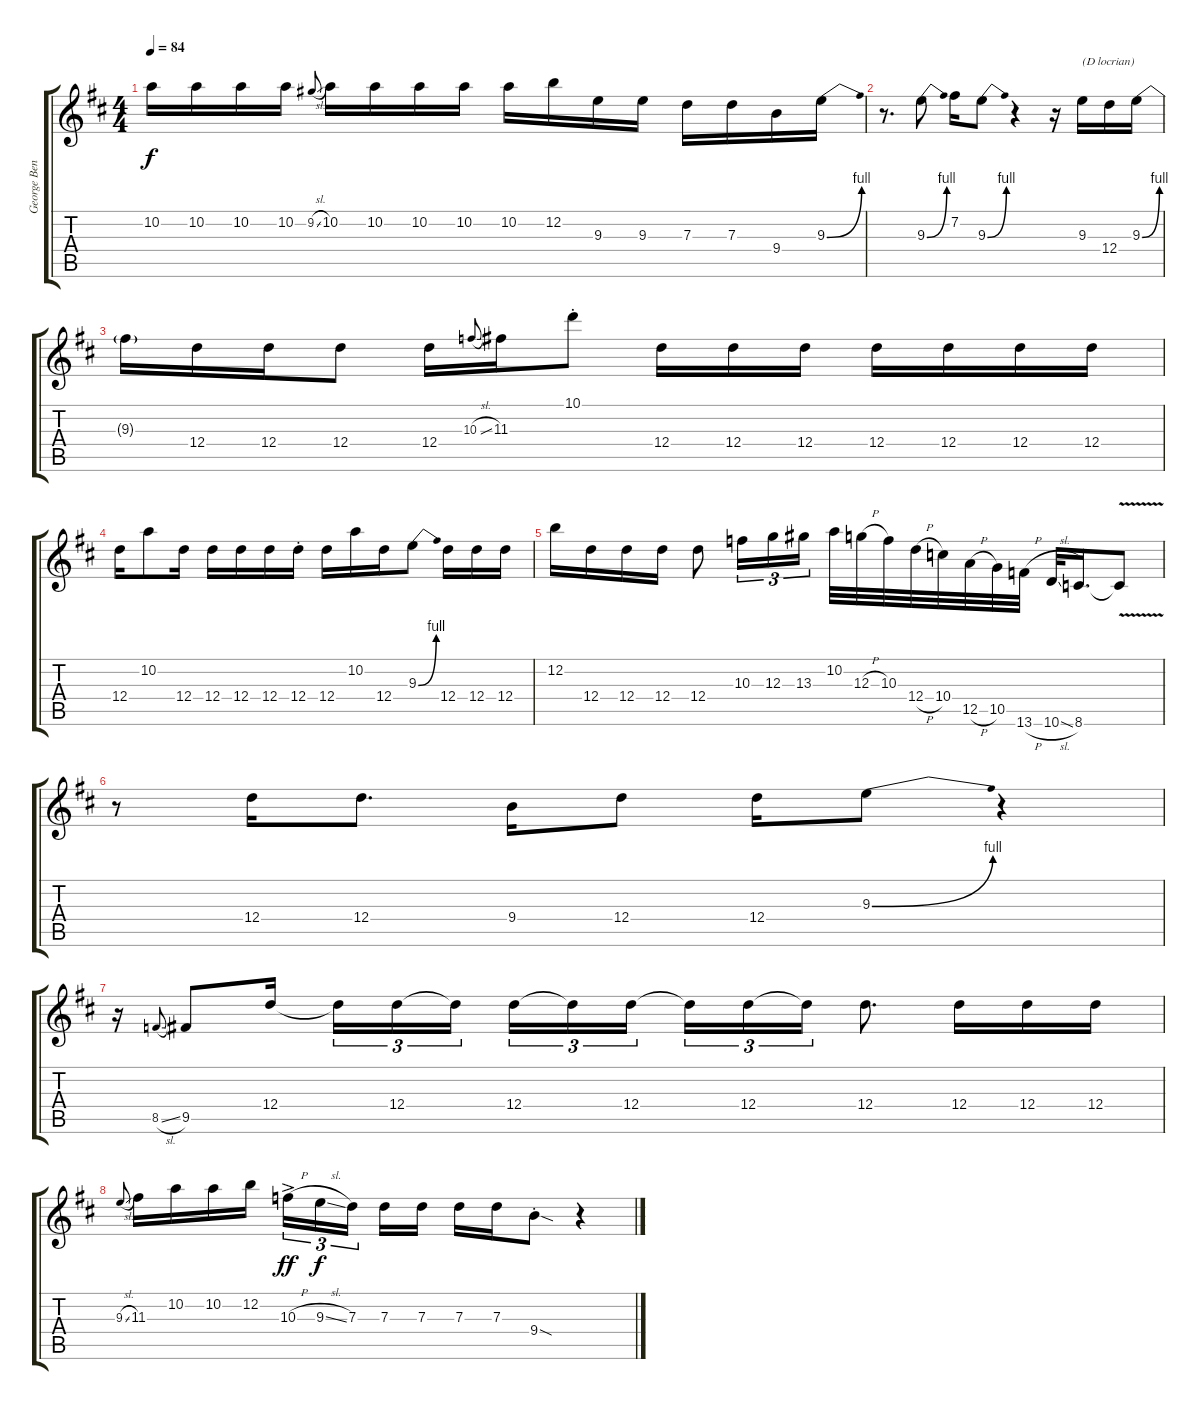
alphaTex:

\track ("George Benson" "George Ben") {instrument electricguitarjazz}
\staff {score tabs}
\tuning (E4 B3 G3 D3 A2 E2) {hide}
\ts (4 4)
\tempo 84
\clef g2
\ks d
10.2.16{dy f} 10.2.16 10.2.16 10.2.16 9.2{sl}.8{gr onbeat} 10.2.16 10.2.16 10.2.16 10.2.16 10.2.16 12.2.16 9.3.16 9.3.16 7.3.16 7.3.16 9.4.16 9.3{be (bend 0 0 60 4)}.16 |
r.8{d} 9.3{be (bend 0 0 60 4)}.8 7.2.16 9.3{be (bend 0 0 60 4)}.8 r.4 r.16 9.3.16{txt "(D locrian)"} 12.4.16 9.3{be (bend 0 0 60 4)}.16 |
9.3{t}.16 12.4.16 12.4.16 12.4.8 12.4.16 10.3{sl}.8{gr onbeat} 11.3.16 10.1{st}.8 12.4.16 12.4.16 12.4.16 12.4.16 12.4.16 12.4.16 12.4.16 |
12.4.16 10.2.8 12.4.16 12.4.16 12.4.16 12.4.16 12.4{st}.16 12.4.16 10.2.16 12.4.16 9.3{be (bend 0 0 60 4)}.8 12.4.16 12.4.16 12.4.16 |
12.2.16 12.4.16 12.4.16 12.4.16 12.4.8 10.3.16{tu (3 2)} 12.3.16{tu (3 2)} 13.3.16{tu (3 2)} 10.2.32 12.3{h}.32 10.3.32 12.4{h}.32 10.4.32 12.5{h}.32 10.5.32 13.6{h}.32 10.6{sl}.32 8.6.16{d} 8.6{v t}.8 |
r.8 12.4.16 12.4.8{d} 9.4.16 12.4.8 12.4.16 9.3{be (bend 0 0 60 4)}.8 r.4 |
r.16 8.5{sl}.8{gr onbeat} 9.5.8 12.4.16 12.4{t}.16{tu (3 2)} 12.4.16{tu (3 2)} 12.4{t}.16{tu (3 2) beam splitsecondary} 12.4.16{tu (3 2)} 12.4{t}.16{tu (3 2)} 12.4.16{tu (3 2)} 12.4{t}.16{tu (3 2)} 12.4.16{tu (3 2)} 12.4{t}.16{tu (3 2)} 12.4.8{d} 12.4.16 12.4.16 12.4.16 |
9.3{sl}.8{gr onbeat} 11.3.16 10.2.16 10.2.16 12.2.16 10.3{h ac}.16{tu (3 2) dy ff} 9.3{sl}.16{tu (3 2) dy f} 7.3.16{tu (3 2) beam splitsecondary} 7.3.16 7.3.16 7.3.16 7.3.16 9.4{sod st}.8 r.4
